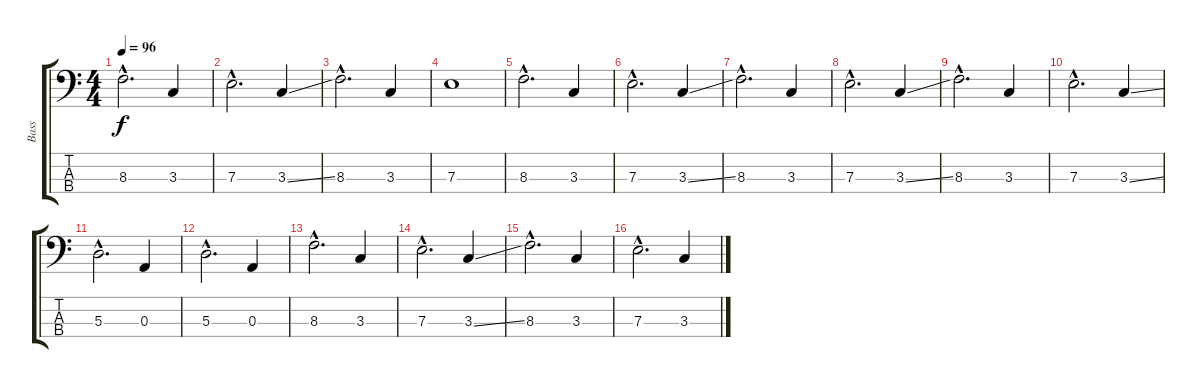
\track ("Bass" "Bass") {instrument electricbassfinger}
\staff {score tabs}
\tuning (G2 D2 A1 E1) {hide}
\ts (4 4)
\tempo 96
\clef f4
\ks c
8.3{hac}.2{d dy f} 3.3.4 |
7.3{hac}.2{d} 3.3{ss}.4 |
8.3{hac}.2{d} 3.3.4 |
7.3.1 |
8.3{hac}.2{d} 3.3.4 |
7.3{hac}.2{d} 3.3{ss}.4 |
8.3{hac}.2{d} 3.3.4 |
7.3{hac}.2{d} 3.3{ss}.4 |
8.3{hac}.2{d} 3.3.4 |
7.3{hac}.2{d} 3.3{ss}.4 |
5.3{hac}.2{d} 0.3.4 |
5.3{hac}.2{d} 0.3.4 |
8.3{hac}.2{d} 3.3.4 |
7.3{hac}.2{d} 3.3{ss}.4 |
8.3{hac}.2{d} 3.3.4 |
7.3{hac}.2{d} 3.3{ss}.4
